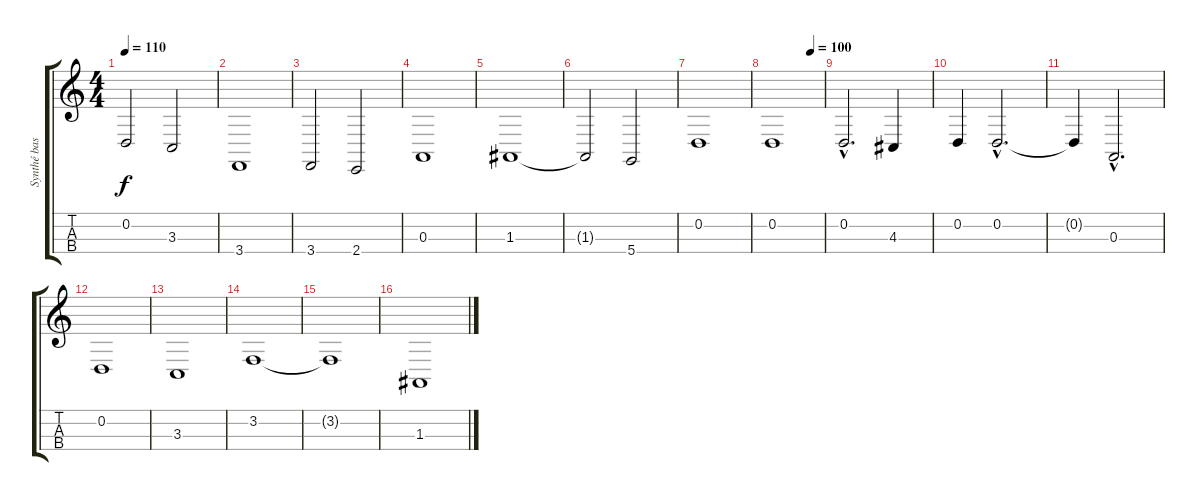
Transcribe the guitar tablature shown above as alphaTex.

\track ("Synthé bas" "Synthé bas") {instrument synthstrings2}
\staff {score tabs}
\tuning (G3 D3 A2 D2) {hide}
\ts (4 4)
\tempo 110
\clef g2
\ks c
0.2.2{dy f} 3.3.2 |
3.4.1 |
3.4.2 2.4.2 |
0.3.1 |
1.3.1 |
1.3{t}.2 5.4.2 |
0.2.1 |
\tempo (100 0.75)
0.2.1 |
0.2{hac}.2{d} 4.3.4 |
0.2.4 0.2{hac}.2{d} |
0.2{t}.4 0.3{hac}.2{d} |
0.2.1 |
3.3.1 |
3.2.1 |
3.2{t}.1 |
1.3.1
